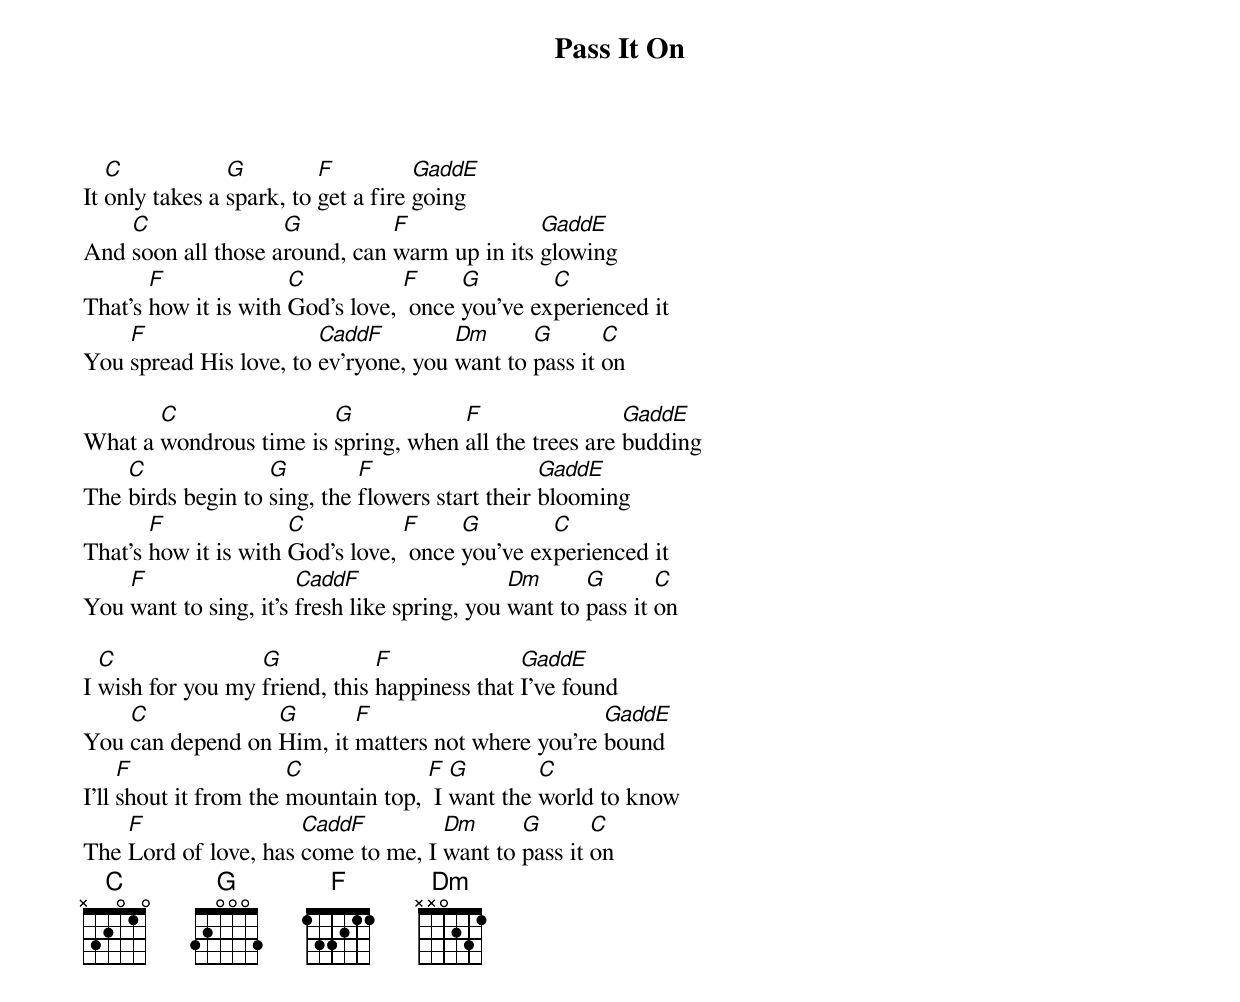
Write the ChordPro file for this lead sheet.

{title: Pass It On}
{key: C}
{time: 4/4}
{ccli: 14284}
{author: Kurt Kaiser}
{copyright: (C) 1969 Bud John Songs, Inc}

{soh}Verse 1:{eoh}
It [C]only takes a [G]spark, to [F]get a fire [GaddE]going
And [C]soon all those a[G]round, can [F]warm up in its [GaddE]glowing
That's [F]how it is with [C]God's love, [F] once [G]you've ex[C]perienced it
You [F]spread His love, to [CaddF]ev'ryone, you [Dm]want to [G]pass it [C]on

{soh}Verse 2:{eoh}
What a [C]wondrous time is [G]spring, when [F]all the trees are [GaddE]budding
The [C]birds begin to [G]sing, the [F]flowers start their [GaddE]blooming
That's [F]how it is with [C]God's love, [F] once [G]you've ex[C]perienced it
You [F]want to sing, it's [CaddF]fresh like spring, you [Dm]want to [G]pass it [C]on

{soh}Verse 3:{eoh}
I [C]wish for you my [G]friend, this [F]happiness that [GaddE]I've found
You [C]can depend on [G]Him, it [F]matters not where you're [GaddE]bound
I'll [F]shout it from the [C]mountain top, [F] I [G]want the [C]world to know
The [F]Lord of love, has [CaddF]come to me, I [Dm]want to [G]pass it [C]on
